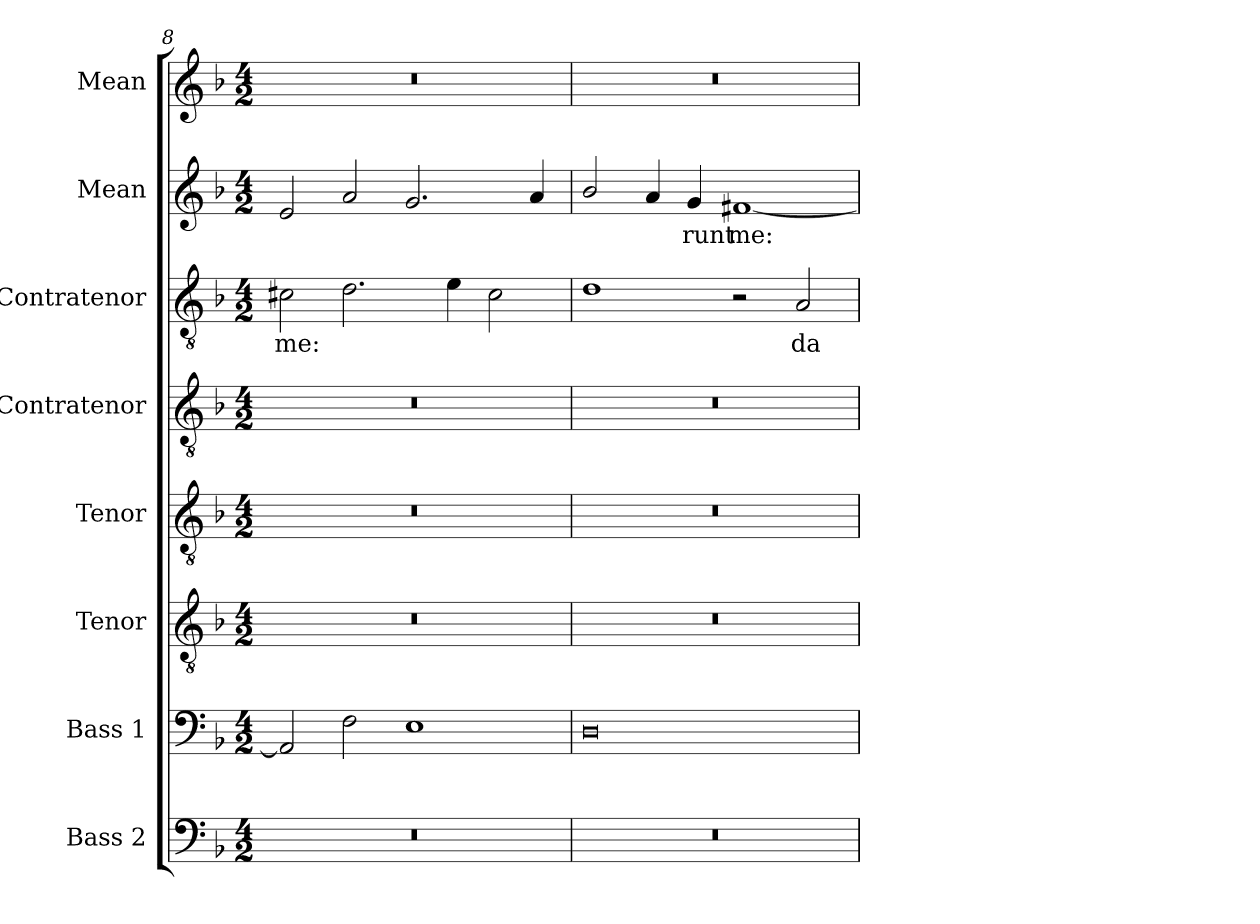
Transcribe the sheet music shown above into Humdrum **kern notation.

**kern	**kern	**kern	**kern	**kern	**kern	**text	**kern	**text	**kern
*part8	*part7	*part6	*part5	*part4	*part3	*part3	*part2	*part2	*part1
*staff8	*staff7	*staff6	*staff5	*staff4	*staff3	*staff3	*staff2	*staff2	*staff1
*I"Bass 2	*I"Bass 1	*I"Tenor	*I"Tenor	*I"Contratenor	*I"Contratenor	*	*I"Mean	*	*I"Mean
*I'B2.	*I'B1.	*I'T.	*I'T.	*I'Ct.	*I'Ct.	*	*I'M.	*	*I'M.
*clefF4	*clefF4	*clefGv2	*clefGv2	*clefGv2	*clefGv2	*	*clefG2	*	*clefG2
*	*	*ITrd7c12	*ITrd7c12	*ITrd7c12	*ITrd7c12	*	*	*	*
*k[b-]	*k[b-]	*k[b-]	*k[b-]	*k[b-]	*k[b-]	*	*k[b-]	*	*k[b-]
*F:	*F:	*F:	*F:	*F:	*F:	*	*F:	*	*F:
*M4/2	*M4/2	*M4/2	*M4/2	*M4/2	*M4/2	*	*M4/2	*	*M4/2
=8	=8	=8	=8	=8	=8	=8	=8	=8	=8
!LO:N:vis=1	!	!LO:N:vis=1	!LO:N:vis=1	!LO:N:vis=1	!	!	!	!	!
!	!	!	!	!	!	!LO:LY:b:color=#000000	!	!	!LO:N:vis=1
0r	2AAi/]	0r	0r	0r	2C#Xi\	me:	2ei/	.	0r
.	2Fi\	.	.	.	2.Di\	.	2ai/	.	.
.	1Ei	.	.	.	.	.	2.gi/	.	.
.	.	.	.	.	4Ei\	.	.	.	.
.	.	.	.	.	2C#i\	.	.	.	.
.	.	.	.	.	.	.	4ai/	.	.
!!LO:LB:g=z
=9	=9	=9	=9	=9	=9	=9	=9	=9	=9
!LO:N:vis=1	!	!LO:N:vis=1	!LO:N:vis=1	!LO:N:vis=1	!	!	!	!	!LO:N:vis=1
0r	0Di	0r	0r	0r	1Di	.	2b-i/	.	0r
.	.	.	.	.	.	.	4ai/	.	.
!	!	!	!	!	!	!	!	!LO:LY:b:color=#000000	!
.	.	.	.	.	.	.	4gi/	-runt	.
!	!	!	!	!	!	!	!	!LO:LY:b:color=#000000	!
.	.	.	.	.	2r	.	[1f#Xi	me:	.
!	!	!	!	!	!	!LO:LY:b:color=#000000	!	!	!
.	.	.	.	.	2AAi/	da	.	.	.
=	=	=	=	=	=	=	=	=	=
*-	*-	*-	*-	*-	*-	*-	*-	*-	*-
